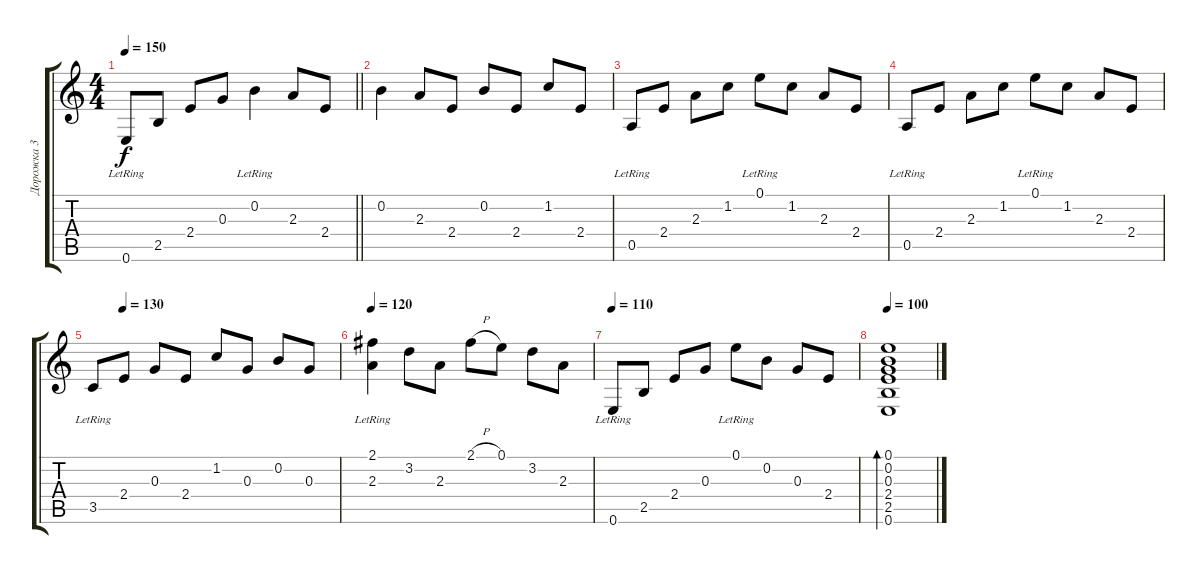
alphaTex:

\track ("Дорожка 3" "Дорожка 3") {instrument acousticguitarnylon}
\staff {score tabs}
\tuning (E4 B3 G3 D3 A2 E2) {hide}
\ts (4 4)
\tempo 150
\clef g2
\barLineRight lightlight
\ks c
0.6{lr}.8{dy f} 2.5.8 2.4.8 0.3.8 0.2{lr}.4 2.3.8 2.4.8 |
0.2.4 2.3.8 2.4.8 0.2.8 2.4.8 1.2.8 2.4.8 |
0.5{lr}.8 2.4.8 2.3.8 1.2.8 0.1{lr}.8 1.2.8 2.3.8 2.4.8 |
0.5{lr}.8 2.4.8 2.3.8 1.2.8 0.1{lr}.8 1.2.8 2.3.8 2.4.8 |
\tempo (130 0.125)
3.5{lr}.8 2.4.8 0.3.8 2.4.8 1.2.8 0.3.8 0.2.8 0.3.8 |
\tempo 120
(2.1{lr} 2.3{lr}).4 3.2.8 2.3.8 2.1{h}.8 0.1.8 3.2.8 2.3.8 |
\tempo 110
0.6{lr}.8 2.5.8 2.4.8 0.3.8 0.1{lr}.8 0.2.8 0.3.8 2.4.8 |
\tempo 100
(0.1 0.2 0.3 2.4 2.5 0.6).1{bd 480}
